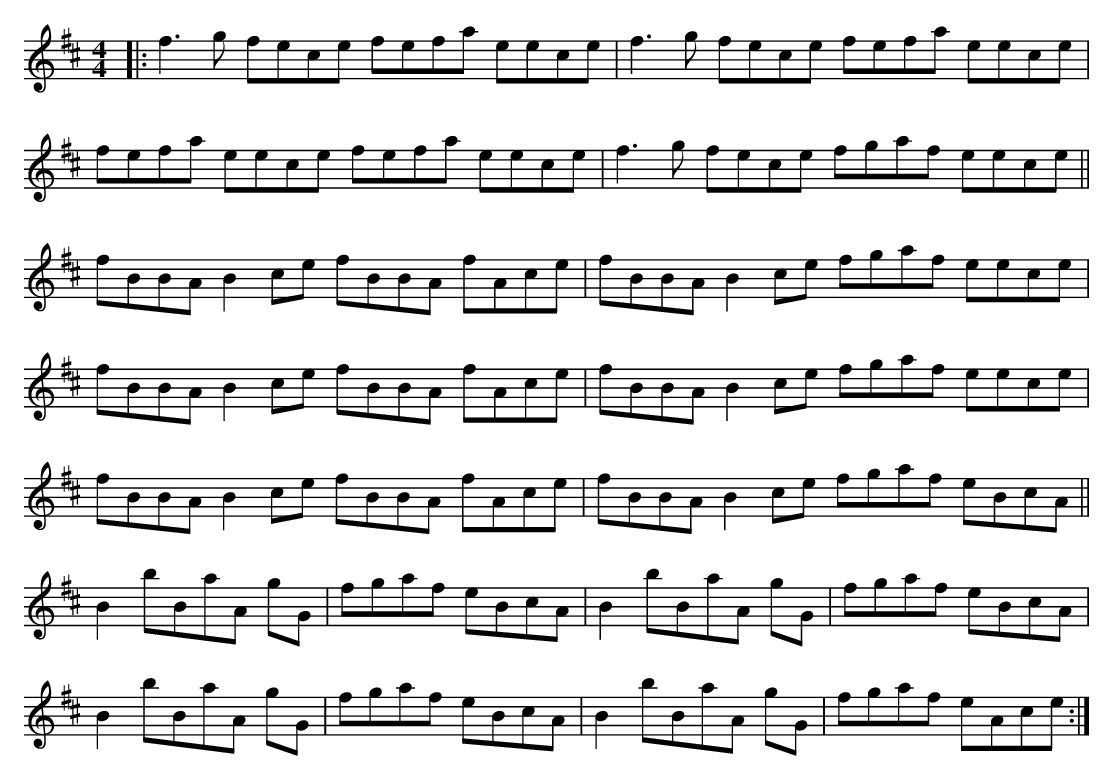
X:1
M:4/4
K:Bmin
|:f2>g2 fece fefa eece|f2>g2 fece fefa eece|
fefa eece fefa eece|f2>g2 fece fgaf eece||
fBBA B2ce fBBA fAce|fBBA B2ce fgaf eece|
fBBA B2ce fBBA fAce|fBBA B2ce fgaf eece|
fBBA B2ce fBBA fAce|fBBA B2ce fgaf eBcA||
B2bBaA gG|fgaf eBcA|B2bBaA gG|fgaf eBcA|
B2bBaA gG|fgaf eBcA|B2bBaA gG|fgaf eAce:|
